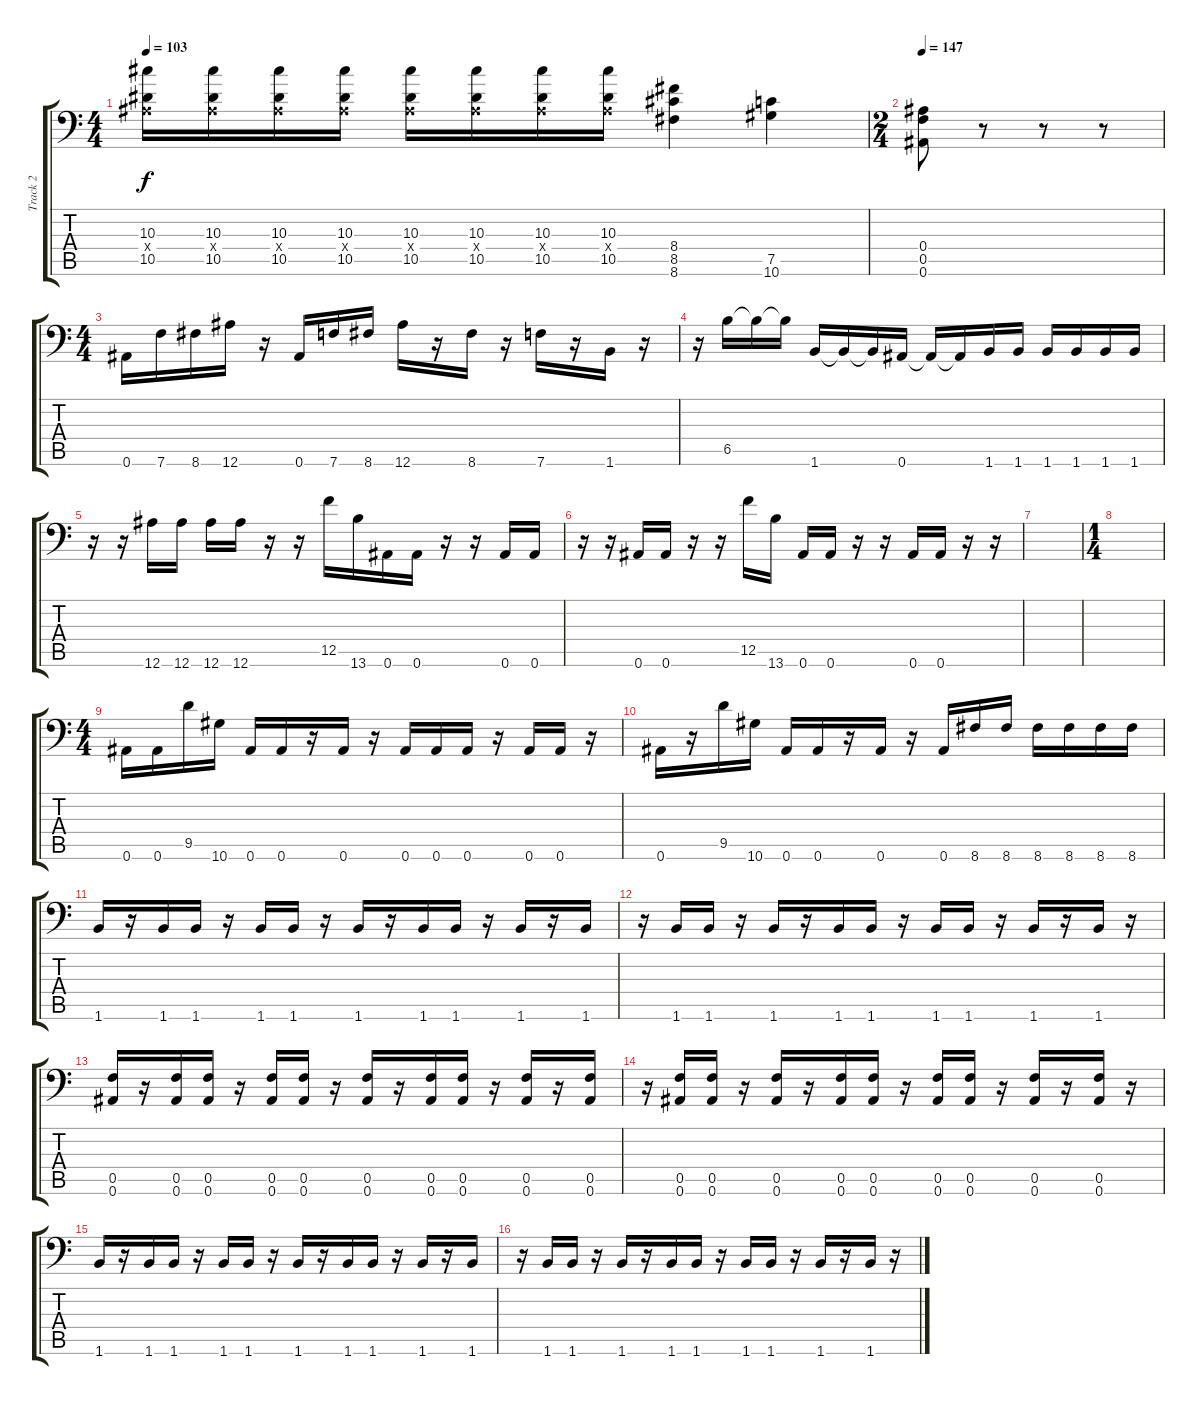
\track ("Track 2" "Track 2") {instrument distortionguitar}
\staff {score tabs}
\tuning (C4 G3 Eb3 Bb2 F2 Bb1) {hide}
\ts (4 4)
\tempo 103
\clef f4
\ks c
(10.3 0.4{x} 10.5).16{dy f} (10.3 0.4{x} 10.5).16 (10.3 0.4{x} 10.5).16 (10.3 0.4{x} 10.5).16 (10.3 0.4{x} 10.5).16 (10.3 0.4{x} 10.5).16 (10.3 0.4{x} 10.5).16 (10.3 0.4{x} 10.5).16 (8.4 8.5 8.6).4 (7.5 10.6).4 |
\ts (2 4)
\tempo 147
(0.4 0.5 0.6).8 r.8 r.8 r.8 |
\ts (4 4)
0.6.16 7.6.16 8.6.16 12.6.16 r.16 0.6.16 7.6.16 8.6.16 12.6.16 r.16 8.6.16 r.16 7.6.16 r.16 1.6.16 r.16 |
r.16 6.5.16 6.5{t}.16 6.5{t}.16 1.6.16 1.6{t}.16 1.6{t}.16 0.6.16 0.6{t}.16 0.6{t}.16 1.6.16 1.6.16 1.6.16 1.6.16 1.6.16 1.6.16 |
r.16 r.16 12.6.16 12.6.16 12.6.16 12.6.16 r.16 r.16 12.5.16 13.6.16 0.6.16 0.6.16 r.16 r.16 0.6.16 0.6.16 |
r.16 r.16 0.6.16 0.6.16 r.16 r.16 12.5.16 13.6.16 0.6.16 0.6.16 r.16 r.16 0.6.16 0.6.16 r.16 r.16 |
|
\ts (1 4)
|
\ts (4 4)
0.6.16 0.6.16 9.5.16 10.6.16 0.6.16 0.6.16 r.16 0.6.16 r.16 0.6.16 0.6.16 0.6.16 r.16 0.6.16 0.6.16 r.16 |
0.6.16 r.16 9.5.16 10.6.16 0.6.16 0.6.16 r.16 0.6.16 r.16 0.6.16 8.6.16 8.6.16 8.6.16 8.6.16 8.6.16 8.6.16 |
1.6.16 r.16 1.6.16 1.6.16 r.16 1.6.16 1.6.16 r.16 1.6.16 r.16 1.6.16 1.6.16 r.16 1.6.16 r.16 1.6.16 |
r.16 1.6.16 1.6.16 r.16 1.6.16 r.16 1.6.16 1.6.16 r.16 1.6.16 1.6.16 r.16 1.6.16 r.16 1.6.16 r.16 |
(0.5 0.6).16 r.16 (0.5 0.6).16 (0.5 0.6).16 r.16 (0.5 0.6).16 (0.5 0.6).16 r.16 (0.5 0.6).16 r.16 (0.5 0.6).16 (0.5 0.6).16 r.16 (0.5 0.6).16 r.16 (0.5 0.6).16 |
r.16 (0.5 0.6).16 (0.5 0.6).16 r.16 (0.5 0.6).16 r.16 (0.5 0.6).16 (0.5 0.6).16 r.16 (0.5 0.6).16 (0.5 0.6).16 r.16 (0.5 0.6).16 r.16 (0.5 0.6).16 r.16 |
1.6.16 r.16 1.6.16 1.6.16 r.16 1.6.16 1.6.16 r.16 1.6.16 r.16 1.6.16 1.6.16 r.16 1.6.16 r.16 1.6.16 |
r.16 1.6.16 1.6.16 r.16 1.6.16 r.16 1.6.16 1.6.16 r.16 1.6.16 1.6.16 r.16 1.6.16 r.16 1.6.16 r.16
